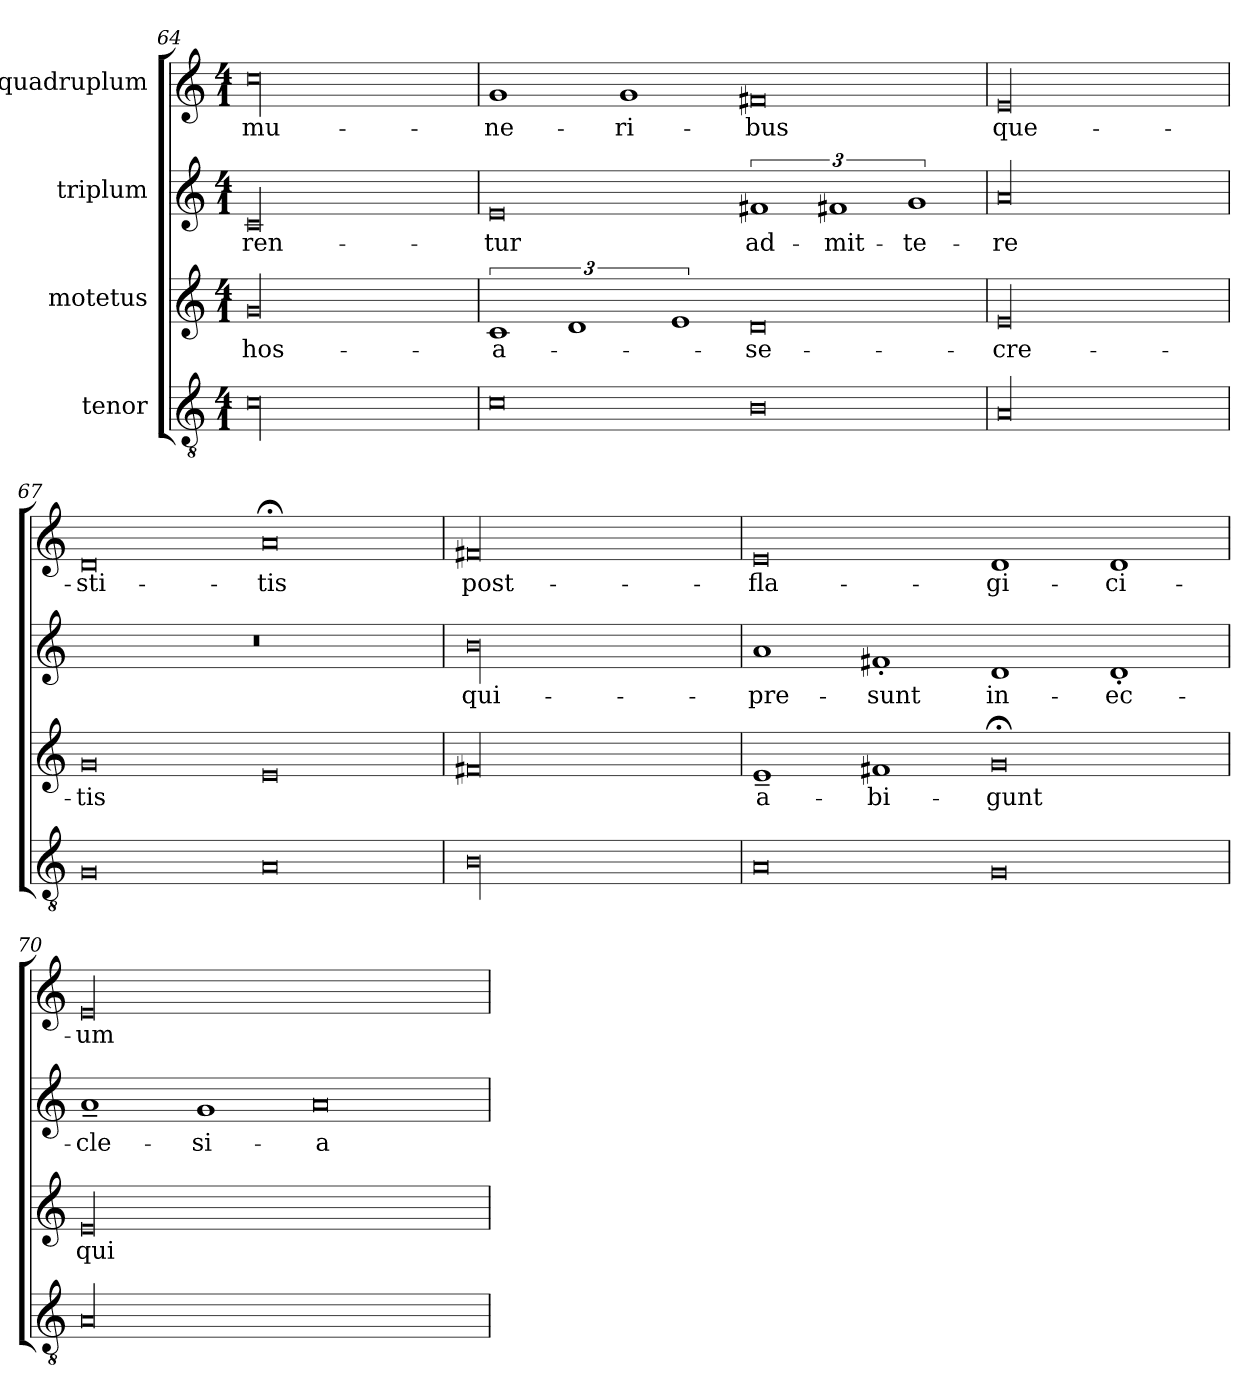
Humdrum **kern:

**kern	**kern	**text	**kern	**text	**kern	**text
*part4	*part3	*part3	*part2	*part2	*part1	*part1
*staff4	*staff3	*staff3	*staff2	*staff2	*staff1	*staff1
*I"tenor	*I"motetus	*	*I"triplum	*	*I"quadruplum	*
*clefGv2	*clefG2	*	*clefG2	*	*clefG2	*
*k[]	*k[]	*	*k[]	*	*k[]	*
*C:	*C:	*	*C:	*	*C:	*
*M4/1	*M4/1	*	*M4/1	*	*M4/1	*
=64	=64	=64	=64	=64	=64	=64
00c\	00g/	hos-	00c/	-ren-	00cc\	mu-
=65	=65	=65	=65	=65	=65	=65
0c\	3%2c/	a-	0e/	-tur	1g/	-ne-
.	3%2d/	.	.	.	.	.
.	.	.	.	.	1g/	-ri-
.	3%2e/	.	.	.	.	.
0B\	0d/	se-	3%2f#X/	ad-	0f#X/	-bus
.	.	.	3%2f#X/	-mit-	.	.
.	.	.	3%2g/	-te-	.	.
=66	=66	=66	=66	=66	=66	=66
00A/	00e/	-cre-	00a/	-re	00e/	que-
=67	=67	=67	=67	=67	=67	=67
0G/	0g/	-tis	00r	.	0d/	-sti-
0A/	0e/	.	.	.	0a;</	-tis
=68	=68	=68	=68	=68	=68	=68
00B\	00f#X/	.	00b\	qui-	00f#X/	post-
=69	=69	=69	=69	=69	=69	=69
0A/	1e~/	a-	1a/	pre-	0e/	fla-
.	1f#X/	-bi-	1f#X'/	-sunt	.	.
0G/	0g;</	-gunt	1d/	in-	1d/	-gi-
.	.	.	1d'/	ec-	1d/	-ci-
=70	=70	=70	=70	=70	=70	=70
00A/	00e/	qui-	1a~/	-cle-	00e/	-um
.	.	.	1g/	-si-	.	.
.	.	.	0a/	-a	.	.
=	=	=	=	=	=	=
*-	*-	*-	*-	*-	*-	*-
